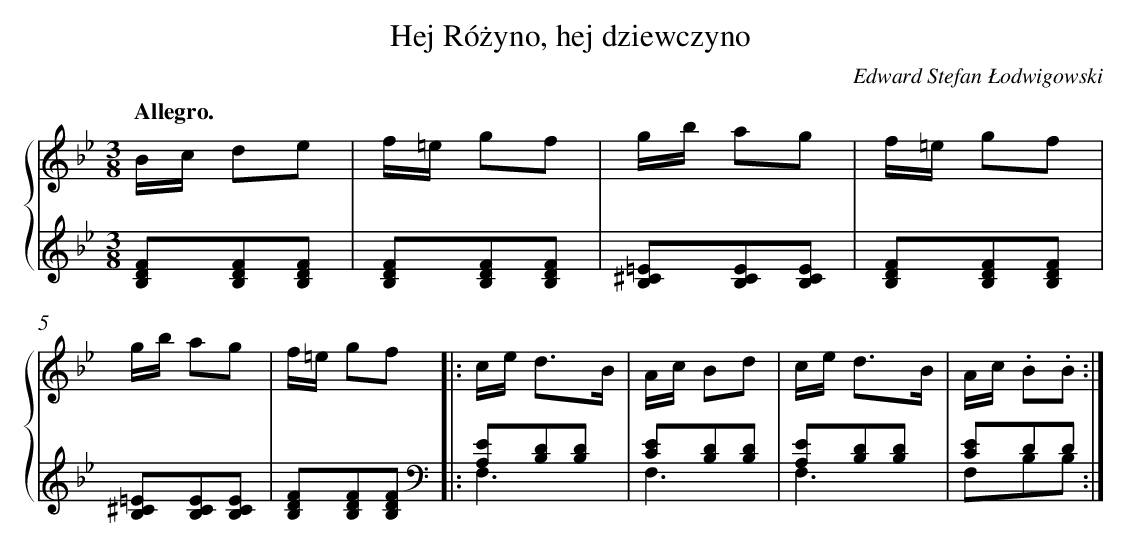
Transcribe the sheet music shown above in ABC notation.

X:1
T: Hej Różyno, hej dziewczyno
C: Edward Stefan Łodwigowski
L: 1/8
M: 3/8
Q: "Allegro."
%%staves {1 2}
V: 1 clef=treble
V: 2 clef=treble
K: Bb
[V:1] B/c/ de |
[V:2] [FDB,][FDB,][FDB,] |
[V:1] f/=e/ gf |
[V:2] [FDB,][FDB,][FDB,] |
[V:1] g/b/ ag |
[V:2] [=E^CB,][ECB,][ECB,] |
[V:1] f/=e/ gf |
[V:2] [FDB,][FDB,][FDB,] |
[V:1] g/b/ ag |
[V:2] [=E^CB,][ECB,][ECB,] |
[V:1] f/=e/ gf ]|:
[V:2] [FDB,][FDB,][FDB,][K:clef=bass] ]|:
[V:1] c/e< dB/ |
[V:2] [EA,][DB,][DB,] & F,3 |
[V:1] A/c/ Bd |
[V:2] [EC][DB,][DB,] & F,3 |
[V:1] c/e< dB/ |
[V:2] [EA,][DB,][DB,] & F,3 |
[V:1] A/c/ .B.B :|]
[V:2] [EC]DD & F,B,B, :|]
